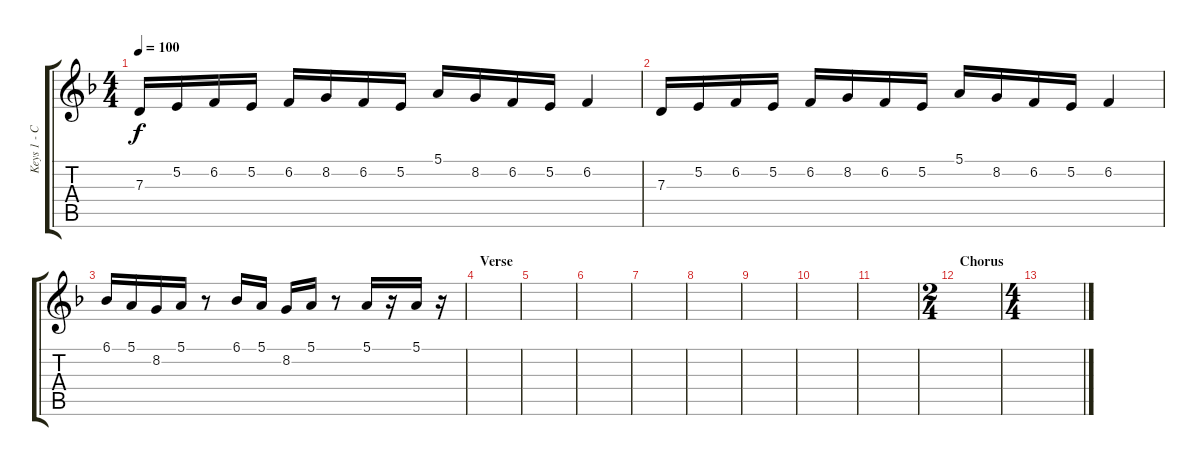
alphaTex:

\track ("Keys 1 - Chris Caffery" "Keys 1 - C") {instrument stringensemble1}
\staff {score tabs}
\tuning (E4 B3 G3 D3 A2 E2) {hide}
\ts (4 4)
\tempo 100
\clef g2
\ks f
7.3.16{dy f} 5.2.16 6.2.16 5.2.16 6.2.16 8.2.16 6.2.16 5.2.16 5.1.16 8.2.16 6.2.16 5.2.16 6.2.4 |
7.3.16 5.2.16 6.2.16 5.2.16 6.2.16 8.2.16 6.2.16 5.2.16 5.1.16 8.2.16 6.2.16 5.2.16 6.2.4 |
6.1.16 5.1.16 8.2.16 5.1.16 r.8 6.1.16 5.1.16 8.2.16 5.1.16 r.8 5.1.16 r.16 5.1.16 r.16 |
\section ("" "Verse")
|
|
|
|
|
|
|
|
\ts (2 4)
\section ("" "Chorus")
|
\ts (4 4)
